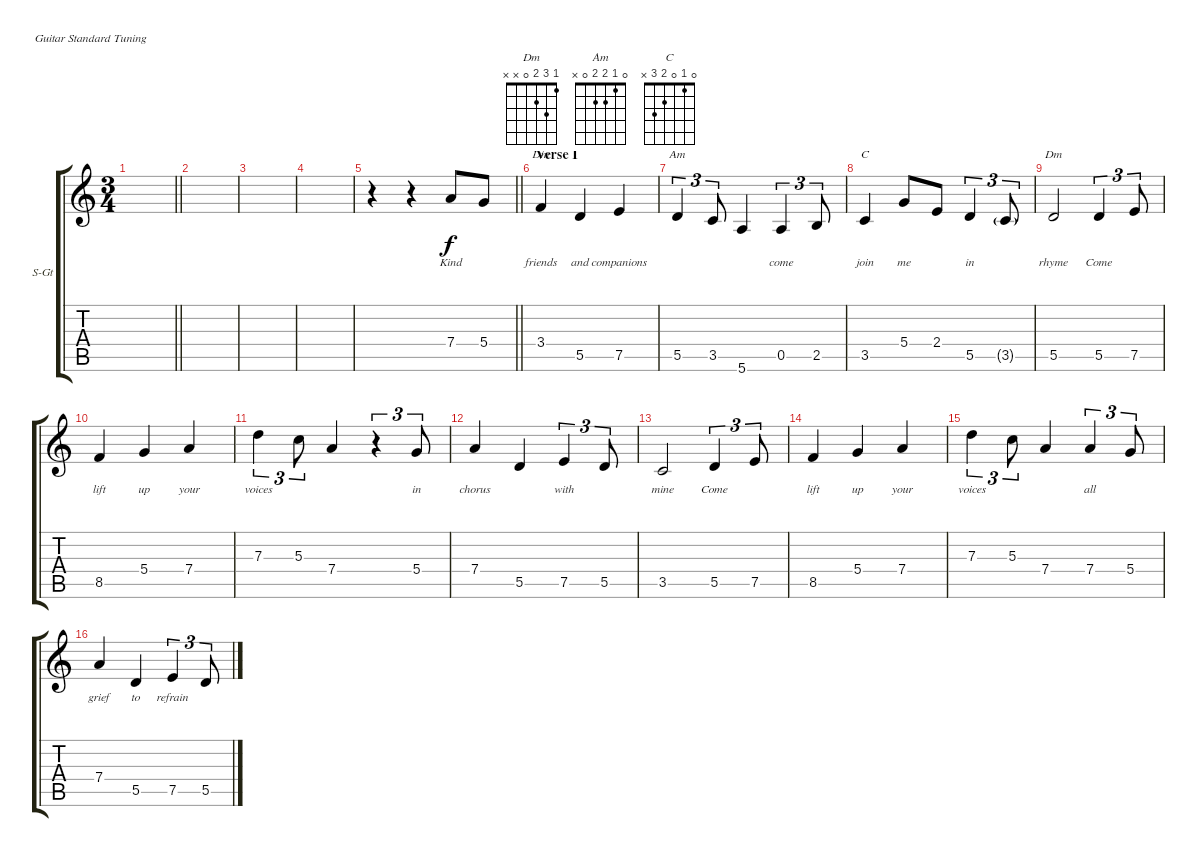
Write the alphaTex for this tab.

\defaultSystemsLayout 4
\bracketExtendMode groupsimilarinstruments
\firstSystemTrackNameOrientation horizontal
\otherSystemsTrackNameOrientation horizontal
\track ("Voice" "S-Gt") {instrument acousticguitarsteel}
\staff {score tabs}
\tuning (E4 B3 G3 D3 A2 E2)
\chord ("Dm" 1 3 2 0 x x)
\chord ("Am" 0 1 2 2 0 x)
\chord ("C" 0 1 0 2 3 x)
\ts (3 4)
\tempo (120 hide)
\clef g2
\barLineRight lightlight
\ks c
|
|
|
|
\scale
0.242915
\barLineRight lightlight
r.4 r.4 7.4.8{lyrics (0 "Kind") lyrics (1 "") lyrics (2 "") lyrics (3 "") lyrics (4 "")} 5.4.8{lyrics (0 "") lyrics (1 "") lyrics (2 "") lyrics (3 "") lyrics (4 "")} |
\section ("" "Verse I")
\scale
0.279763 3.4.4{ch "Dm" lyrics (0 "friends") lyrics (1 "") lyrics (2 "") lyrics (3 "") lyrics (4 "")} 5.5.4{lyrics (0 "and") lyrics (1 "") lyrics (2 "") lyrics (3 "") lyrics (4 "")} 7.5.4{lyrics (0 "companions") lyrics (1 "") lyrics (2 "") lyrics (3 "") lyrics (4 "")} |
\scale
0.22695 5.5.4{tu (3 2) ch "Am" lyrics (0 "") lyrics (1 "") lyrics (2 "") lyrics (3 "") lyrics (4 "")} 3.5.8{tu (3 2) lyrics (0 "") lyrics (1 "") lyrics (2 "") lyrics (3 "") lyrics (4 "")} 5.6.4{lyrics (0 "") lyrics (1 "") lyrics (2 "") lyrics (3 "") lyrics (4 "")} 0.5.4{tu (3 2) lyrics (0 "come") lyrics (1 "") lyrics (2 "") lyrics (3 "") lyrics (4 "")} 2.5.8{tu (3 2) lyrics (0 "") lyrics (1 "") lyrics (2 "") lyrics (3 "") lyrics (4 "")} |
\scale
0.250297 3.5.4{ch "C" lyrics (0 "join") lyrics (1 "") lyrics (2 "") lyrics (3 "") lyrics (4 "")} 5.4.8{lyrics (0 "me") lyrics (1 "") lyrics (2 "") lyrics (3 "") lyrics (4 "")} 2.4.8{lyrics (0 "") lyrics (1 "") lyrics (2 "") lyrics (3 "") lyrics (4 "")} 5.5.4{tu (3 2) lyrics (0 "in") lyrics (1 "") lyrics (2 "") lyrics (3 "") lyrics (4 "")} 3.5{g}.8{tu (3 2) lyrics (0 "") lyrics (1 "") lyrics (2 "") lyrics (3 "") lyrics (4 "")} |
\scale
0.257729 5.5.2{ch "Dm" lyrics (0 "rhyme") lyrics (1 "") lyrics (2 "") lyrics (3 "") lyrics (4 "")} 5.5.4{tu (3 2) lyrics (0 "Come") lyrics (1 "") lyrics (2 "") lyrics (3 "") lyrics (4 "")} 7.5.8{tu (3 2) lyrics (0 "") lyrics (1 "") lyrics (2 "") lyrics (3 "") lyrics (4 "")} |
\scale
0.258698 8.5.4{lyrics (0 "lift") lyrics (1 "") lyrics (2 "") lyrics (3 "") lyrics (4 "")} 5.4.4{lyrics (0 "up") lyrics (1 "") lyrics (2 "") lyrics (3 "") lyrics (4 "")} 7.4.4{lyrics (0 "your") lyrics (1 "") lyrics (2 "") lyrics (3 "") lyrics (4 "")} |
\scale
0.23918 7.3.4{tu (3 2) lyrics (0 "voices") lyrics (1 "") lyrics (2 "") lyrics (3 "") lyrics (4 "")} 5.3.8{tu (3 2) lyrics (0 "") lyrics (1 "") lyrics (2 "") lyrics (3 "") lyrics (4 "")} 7.4.4{lyrics (0 "") lyrics (1 "") lyrics (2 "") lyrics (3 "") lyrics (4 "")} r.4{tu (3 2)} 5.4.8{tu (3 2) lyrics (0 "in") lyrics (1 "") lyrics (2 "") lyrics (3 "") lyrics (4 "")} |
\scale
0.244282 7.4.4{lyrics (0 "chorus") lyrics (1 "") lyrics (2 "") lyrics (3 "") lyrics (4 "")} 5.5.4{lyrics (0 "") lyrics (1 "") lyrics (2 "") lyrics (3 "") lyrics (4 "")} 7.5.4{tu (3 2) lyrics (0 "with") lyrics (1 "") lyrics (2 "") lyrics (3 "") lyrics (4 "")} 5.5.8{tu (3 2) lyrics (0 "") lyrics (1 "") lyrics (2 "") lyrics (3 "") lyrics (4 "")} |
\scale
0.258571 3.5.2{lyrics (0 "mine") lyrics (1 "") lyrics (2 "") lyrics (3 "") lyrics (4 "")} 5.5.4{tu (3 2) lyrics (0 "Come") lyrics (1 "") lyrics (2 "") lyrics (3 "") lyrics (4 "")} 7.5.8{tu (3 2) lyrics (0 "") lyrics (1 "") lyrics (2 "") lyrics (3 "") lyrics (4 "")} |
\scale
0.232154 8.5.4{lyrics (0 "lift") lyrics (1 "") lyrics (2 "") lyrics (3 "") lyrics (4 "")} 5.4.4{lyrics (0 "up") lyrics (1 "") lyrics (2 "") lyrics (3 "") lyrics (4 "")} 7.4.4{lyrics (0 "your") lyrics (1 "") lyrics (2 "") lyrics (3 "") lyrics (4 "")} |
\scale
0.246818 7.3.4{tu (3 2) lyrics (0 "voices") lyrics (1 "") lyrics (2 "") lyrics (3 "") lyrics (4 "")} 5.3.8{tu (3 2) lyrics (0 "") lyrics (1 "") lyrics (2 "") lyrics (3 "") lyrics (4 "")} 7.4.4{lyrics (0 "") lyrics (1 "") lyrics (2 "") lyrics (3 "") lyrics (4 "")} 7.4.4{tu (3 2) lyrics (0 "all") lyrics (1 "") lyrics (2 "") lyrics (3 "") lyrics (4 "")} 5.4.8{tu (3 2) lyrics (0 "") lyrics (1 "") lyrics (2 "") lyrics (3 "") lyrics (4 "")} |
\scale
0.262506 7.4.4{lyrics (0 "grief") lyrics (1 "") lyrics (2 "") lyrics (3 "") lyrics (4 "")} 5.5.4{lyrics (0 "to") lyrics (1 "") lyrics (2 "") lyrics (3 "") lyrics (4 "")} 7.5.4{tu (3 2) lyrics (0 "refrain") lyrics (1 "") lyrics (2 "") lyrics (3 "") lyrics (4 "")} 5.5.8{tu (3 2) lyrics (0 "") lyrics (1 "") lyrics (2 "") lyrics (3 "") lyrics (4 "")}
